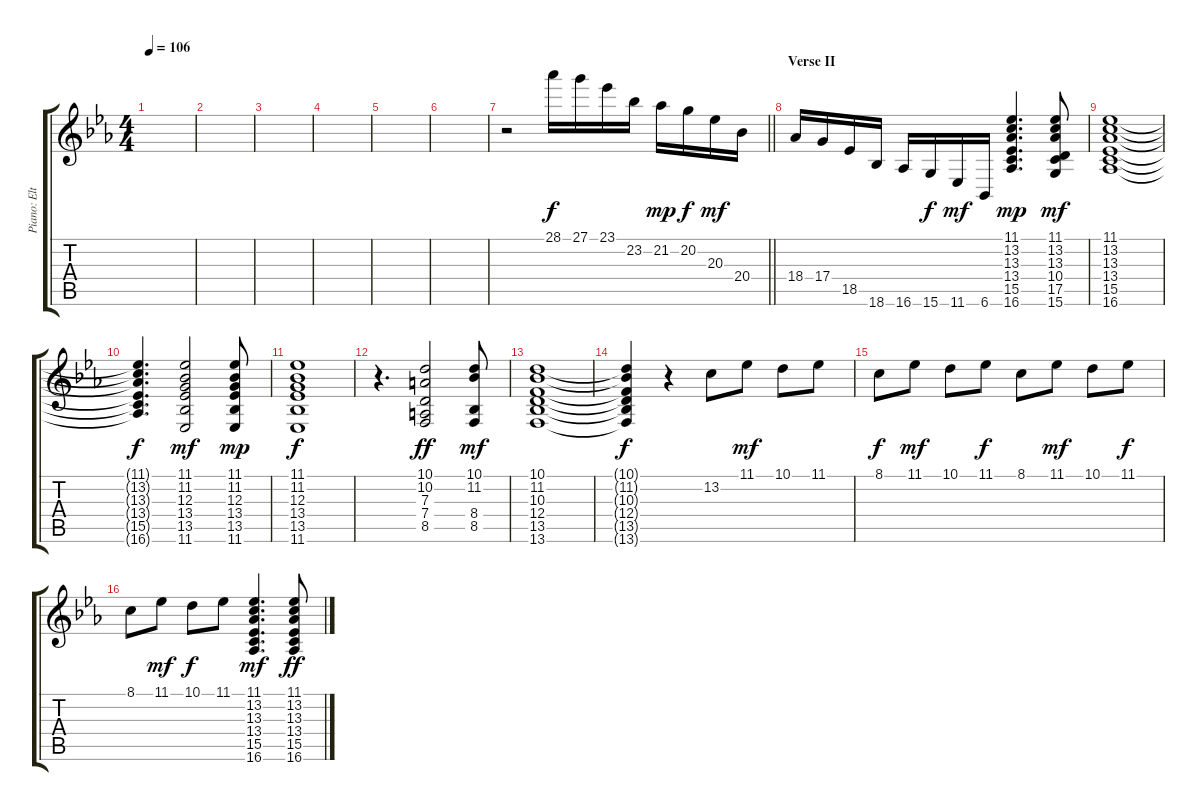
\track ("Piano: Elton" "Piano: Elt") {instrument harpsichord}
\staff {score tabs}
\tuning (E4 B3 G3 D3 A2 E2) {hide}
\ts (4 4)
\tempo 106
\clef g2
\ks eb
|
|
|
|
|
|
\barLineRight lightlight
r.2 28.1.16 27.1.16 23.1.16 23.2.16 21.2.16{dy mp} 20.2.16{dy f} 20.3.16{dy mf} 20.4.16 |
\section ("" "Verse II")
18.4.16 17.4.16 18.5.16 18.6.16 16.6.16 15.6.16{dy f} 11.6.16{dy mf} 6.6.16 (11.1 13.2 13.3 13.4 15.5 16.6).4{d dy mp} (11.1 13.2 13.3 10.4 17.5 15.6).8{dy mf} |
(11.1 13.2 13.3 13.4 15.5 16.6).1 |
(11.1{t} 13.2{t} 13.3{t} 13.4{t} 15.5{t} 16.6{t}).4{d dy f} (11.1 11.2 12.3 13.4 13.5 11.6).2{dy mf} (11.1 11.2 12.3 13.4 13.5 11.6).8{dy mp} |
(11.1 11.2 12.3 13.4 13.5 11.6).1{dy f} |
r.4{d} (10.1 10.2 7.3 7.4 8.5).2{dy ff} (10.1 11.2 8.4 8.5).8{dy mf} |
(10.1 11.2 10.3 12.4 13.5 13.6).1 |
(10.1{t} 11.2{t} 10.3{t} 12.4{t} 13.5{t} 13.6{t}).4{dy f} r.4 13.2.8 11.1.8{dy mf} 10.1.8 11.1.8 |
8.1.8{dy f} 11.1.8{dy mf} 10.1.8 11.1.8{dy f} 8.1.8 11.1.8{dy mf} 10.1.8 11.1.8{dy f} |
8.1.8 11.1.8{dy mf} 10.1.8{dy f} 11.1.8 (11.1 13.2 13.3 13.4 15.5 16.6).4{d dy mf} (11.1 13.2 13.3 13.4 15.5 16.6).8{dy ff}
